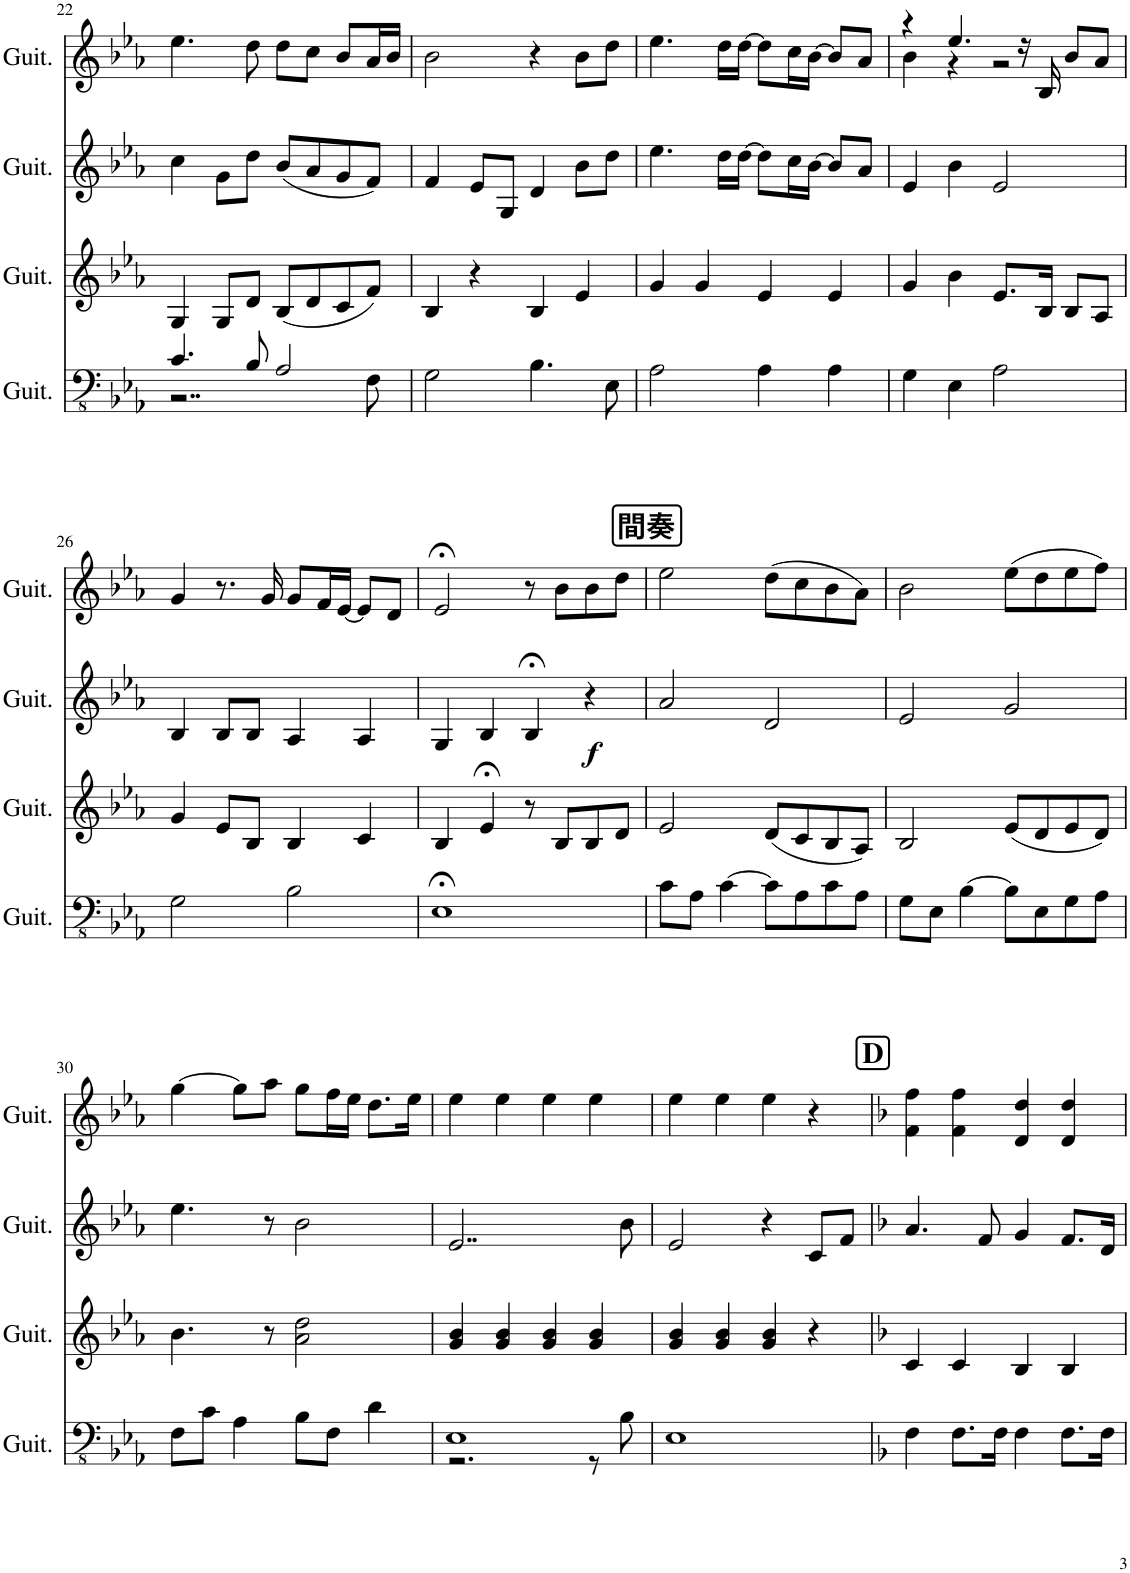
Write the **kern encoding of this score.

**kern	**kern	**kern	**dynam	**kern
*part4	*part3	*part2	*part2	*part1
*staff4	*staff3	*staff2	*staff2	*staff1
*I"クラシックギター4	*I"クラシックギター3	*I"クラシックギター2	*	*I"クラシックギター1
!!LO:PB:g=z
*clefFv4	*clefG2	*clefG2	*	*clefG2
*k[b-e-a-]	*k[b-e-a-]	*k[b-e-a-]	*	*k[b-e-a-]
*M4/4	*M4/4	*M4/4	*	*M4/4
=22	=22	=22	=22	=22
*^	*	*	*	*
4.C/	2..r	4G/	4cc\	.	4.ee-\
.	.	8G/L	8g\L	.	.
8BB-/	.	8d/J	8dd\J	.	8dd\
2AA-/	.	(8B-/L	(8b-/L	.	8dd\L
.	.	8d/	8a-/	.	8cc\J
.	.	8c/	8g/	.	8b-/L
.	8FF\	8f/J)	8f/J)	.	16a-/L
.	.	.	.	.	16b-/JJ
*v	*v	*	*	*	*
=23	=23	=23	=23	=23
2GG\	4B-/	4f/	.	2b-\
.	4r	8e-/L	.	.
.	.	8G/J	.	.
4.BB-\	4B-/	4d/	.	4r
.	4e-/	8b-\L	.	8b-\L
8EE-\	.	8dd\J	.	8dd\J
=24	=24	=24	=24	=24
2AA-\	4g/	4.ee-\	.	4.ee-\
.	4g/	.	.	.
.	.	16dd\LL	.	16dd\LL
.	.	[16dd\JJ	.	[16dd\JJ
4AA-\	4e-/	8dd\L]	.	8dd\L]
.	.	16cc\L	.	16cc\L
.	.	[16b-\JJ	.	[16b-\JJ
4AA-\	4e-/	8b-/L]	.	8b-/L]
.	.	8a-/J	.	8a-/J
=25	=25	=25	=25	=25
*	*	*	*	*^
4GG\	4g/	4e-/	.	4r	4b-\
4EE-\	4b-\	4b-\	.	4.ee-/	4r
2AA-\	8.e-/L	2e-/	.	.	2r
.	.	.	.	16r	.
.	16B-/Jk	.	.	16B-/	.
.	8B-/L	.	.	8b-/L	.
.	8A-/J	.	.	8a-/J	.
*	*	*	*	*v	*v
!!LO:LB:g=z
=26	=26	=26	=26	=26
2GG\	4g/	4B-/	.	4g/
.	8e-/L	8B-/L	.	8.r
.	8B-/J	8B-/J	.	.
.	.	.	.	16g/
2BB-\	4B-/	4A-/	.	8g/L
.	.	.	.	16f/L
.	.	.	.	[16e-/JJ
.	4c/	4A-/	.	8e-/L]
.	.	.	.	8d/J
=27	=27	=27	=27	=27
1EE-;<	4B-/	4G/	.	2e-;</
.	4e-;</	4B-/	.	.
.	8r	4B-;</	.	8r
.	8B-/L	.	.	8b-\L
!	!	!	!LO:DY:b	!
.	8B-/	4r	f	8b-\
.	8d/J	.	.	8dd\J
!!LO:REH:place=s1:a:B:cj:fs=14:t=間奏
=28	=28	=28	=28	=28
8C\L	2e-/	2a-/	.	2ee-\
8AA-\J	.	.	.	.
[4C\	.	.	.	.
8C\L]	(8d/L	2d/	.	(8dd\L
8AA-\	8c/	.	.	8cc\
8C\	8B-/	.	.	8b-\
8AA-\J	8A-/J)	.	.	8a-\J)
=29	=29	=29	=29	=29
8GG\L	2B-/	2e-/	.	2b-\
8EE-\J	.	.	.	.
[4BB-\	.	.	.	.
8BB-\L]	(8e-/L	2g/	.	(8ee-\L
8EE-\	8d/	.	.	8dd\
8GG\	8e-/	.	.	8ee-\
8AA-\J	8d/J)	.	.	8ff\J)
!!LO:LB:g=z
=30	=30	=30	=30	=30
8FF\L	4.b-\	4.ee-\	.	[4gg\
8C\J	.	.	.	.
4AA-\	.	.	.	8gg\L]
.	8r	8r	.	8aa-\J
8BB-\L	2a-\ 2dd\	2b-\	.	8gg\L
8FF\J	.	.	.	16ff\L
.	.	.	.	16ee-\JJ
4D\	.	.	.	8.dd\L
.	.	.	.	16ee-\Jk
=31	=31	=31	=31	=31
*^	*	*	*	*
1EE-	2.r	4g/ 4b-/	2..e-/	.	4ee-\
.	.	4g/ 4b-/	.	.	4ee-\
.	.	4g/ 4b-/	.	.	4ee-\
.	8r	4g/ 4b-/	.	.	4ee-\
.	8BB-\	.	8b-\	.	.
*v	*v	*	*	*	*
=32	=32	=32	=32	=32
1EE-	4g/ 4b-/	2e-/	.	4ee-\
.	4g/ 4b-/	.	.	4ee-\
.	4g/ 4b-/	4r	.	4ee-\
.	4r	8c/L	.	4r
.	.	8f/J	.	.
!!LO:REH:place=s1:a:B:cj:fs=14:t=D
=33	=33	=33	=33	=33
*k[b-]	*k[b-]	*k[b-]	*	*k[b-]
4FF\	4c/	4.a/	.	4f\ 4ff\
8.FF\L	4c/	.	.	4f\ 4ff\
.	.	8f/	.	.
16FF\Jk	.	.	.	.
4FF\	4B-/	4g/	.	4d/ 4dd/
8.FF\L	4B-/	8.f/L	.	4d/ 4dd/
16FF\Jk	.	16d/Jk	.	.
=	=	=	=	=
*-	*-	*-	*-	*-
